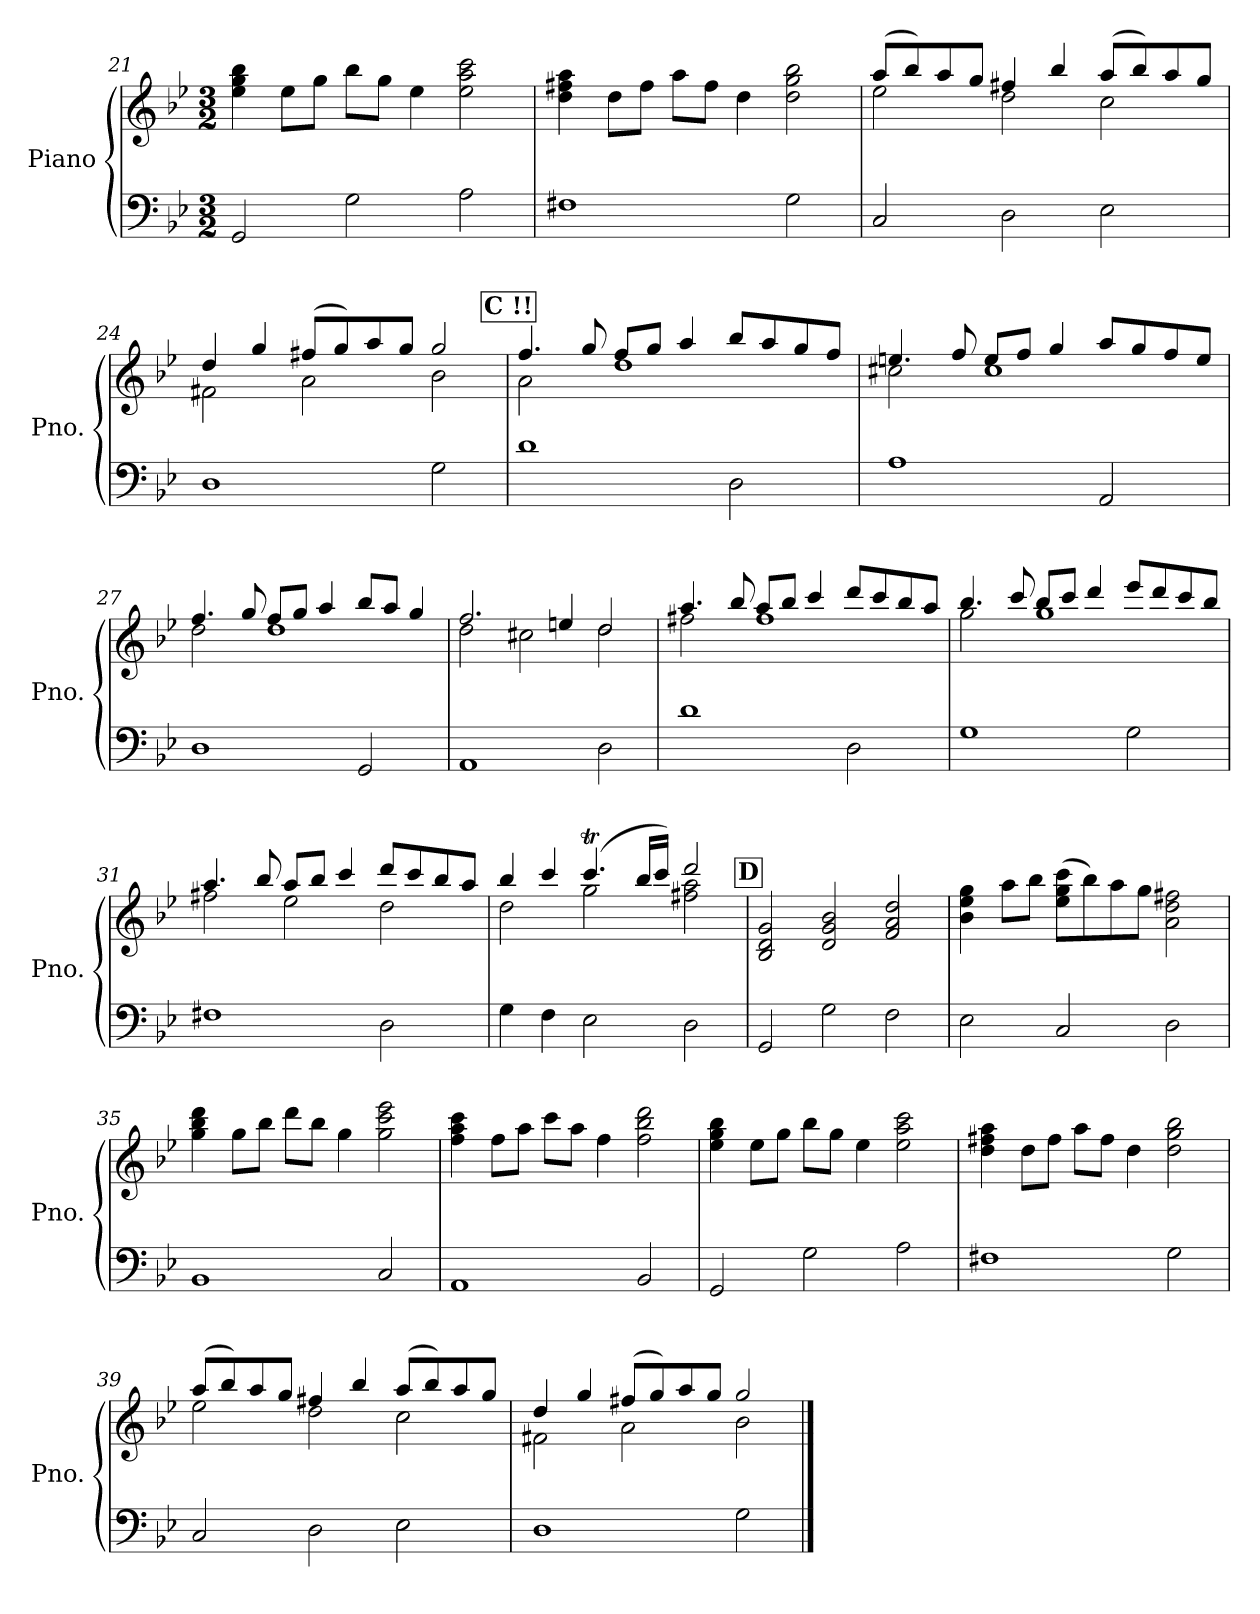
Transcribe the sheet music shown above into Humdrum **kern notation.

**kern	**kern
*part1	*part1
*staff2	*staff1
*I"Piano	*
*I'Pno.	*
*clefF4	*clefG2
*k[b-e-]	*k[b-e-]
*M3/2	*M3/2
=21	=21
2GG/	4ee-\ 4gg\ 4bb-\
.	8ee-\L
.	8gg\J
2G\	8bb-\L
.	8gg\J
.	4ee-\
2A\	2ee-\ 2aa\ 2ccc\
=22	=22
1F#X	4dd\ 4ff#X\ 4aa\
.	8dd\L
.	8ff#\J
.	8aa\L
.	8ff#\J
.	4dd\
2G\	2dd\ 2gg\ 2bb-\
=23	=23
*	*^
2C/	(8aa/L	2ee-\
.	8bb-/)	.
.	8aa/	.
.	8gg/J	.
2D\	4ff#X/	2dd\
.	4bb-/	.
2E-\	(8aa/L	2cc\
.	8bb-/)	.
.	8aa/	.
.	8gg/J	.
!!LO:PB:g=z	!!
=24	=24	=24
1D	4dd/	2f#X\
.	4gg/	.
.	(8ff#X/L	2a\
.	8gg/)	.
.	8aa/	.
.	8gg/J	.
2G\	2gg/	2b-\
!!LO:REH:place=s1:a:B:fs=14:t=C	!!
=25	=25	=25
1d	4.ff/	2a\
.	8gg/	.
.	8ff/L	1dd
.	8gg/J	.
.	4aa/	.
2D\	8bb-/L	.
.	8aa/	.
.	8gg/	.
.	8ff/J	.
=26	=26	=26
1A	4.een/	2cc#X\
.	8ff/	.
.	8ee/L	1cc#
.	8ff/J	.
.	4gg/	.
2AA/	8aa/L	.
.	8gg/	.
.	8ff/	.
.	8ee/J	.
=27	=27	=27
1D	4.ff/	2dd\
.	8gg/	.
.	8ff/L	1dd
.	8gg/J	.
.	4aa/	.
2GG/	8bb-/L	.
.	8aa/J	.
.	4gg/	.
!!LO:LB:g=z	!!
=28	=28	=28
1AA	2.ff/	2dd\
.	.	2cc#X\
.	4een/	.
2D\	2dd/	2dd\
=29	=29	=29
1d	4.aa/	2ff#X\
.	8bb-/	.
.	8aa/L	1ff#
.	8bb-/J	.
.	4ccc/	.
2D\	8ddd/L	.
.	8ccc/	.
.	8bb-/	.
.	8aa/J	.
=30	=30	=30
1G	4.bb-/	2gg\
.	8ccc/	.
.	8bb-/L	1gg
.	8ccc/J	.
.	4ddd/	.
2G\	8eee-/L	.
.	8ddd/	.
.	8ccc/	.
.	8bb-/J	.
!!LO:LB:g=z	!!
=31	=31	=31
1F#X	4.aa/	2ff#X\
.	8bb-/	.
.	8aa/L	2ee-\
.	8bb-/J	.
.	4ccc/	.
2D\	8ddd/L	2dd\
.	8ccc/	.
.	8bb-/	.
.	8aa/J	.
=32	=32	=32
4G\	4bb-/	2dd\
4F\	4ccc/	.
2E-\	(4.cccT/	2gg\
.	16bb-/LL	.
.	16ccc/JJ)	.
2D\	2ddd/	2ff#X\ 2aa\
*	*v	*v
!!LO:REH:place=s1:a:B:fs=14:t=D
=33	=33
2GG/	2B-/ 2d/ 2g/
2G\	2d/ 2g/ 2b-/
2F\	2f/ 2a/ 2dd/
!!LO:LB:g=z
=34	=34
2E-\	4b-\ 4ee-\ 4gg\
.	8aa\L
.	8bb-\J
2C/	(8ee-\ 8gg\ 8ccc\L
.	8bb-\)
.	8aa\
.	8gg\J
2D\	2a\ 2dd\ 2ff#X\
=35	=35
1BB-	4gg\ 4bb-\ 4ddd\
.	8gg\L
.	8bb-\J
.	8ddd\L
.	8bb-\J
.	4gg\
2C/	2gg\ 2ccc\ 2eee-\
=36	=36
1AA	4ff\ 4aa\ 4ccc\
.	8ff\L
.	8aa\J
.	8ccc\L
.	8aa\J
.	4ff\
2BB-/	2ff\ 2bb-\ 2ddd\
=37	=37
2GG/	4ee-\ 4gg\ 4bb-\
.	8ee-\L
.	8gg\J
2G\	8bb-\L
.	8gg\J
.	4ee-\
2A\	2ee-\ 2aa\ 2ccc\
!!LO:LB:g=z
=38	=38
1F#X	4dd\ 4ff#X\ 4aa\
.	8dd\L
.	8ff#\J
.	8aa\L
.	8ff#\J
.	4dd\
2G\	2dd\ 2gg\ 2bb-\
=39	=39
*	*^
2C/	(8aa/L	2ee-\
.	8bb-/)	.
.	8aa/	.
.	8gg/J	.
2D\	4ff#X/	2dd\
.	4bb-/	.
2E-\	(8aa/L	2cc\
.	8bb-/)	.
.	8aa/	.
.	8gg/J	.
=40	=40	=40
1D	4dd/	2f#X\
.	4gg/	.
.	(8ff#X/L	2a\
.	8gg/)	.
.	8aa/	.
.	8gg/J	.
2G\	2gg/	2b-\
*	*v	*v
==	==
*-	*-
